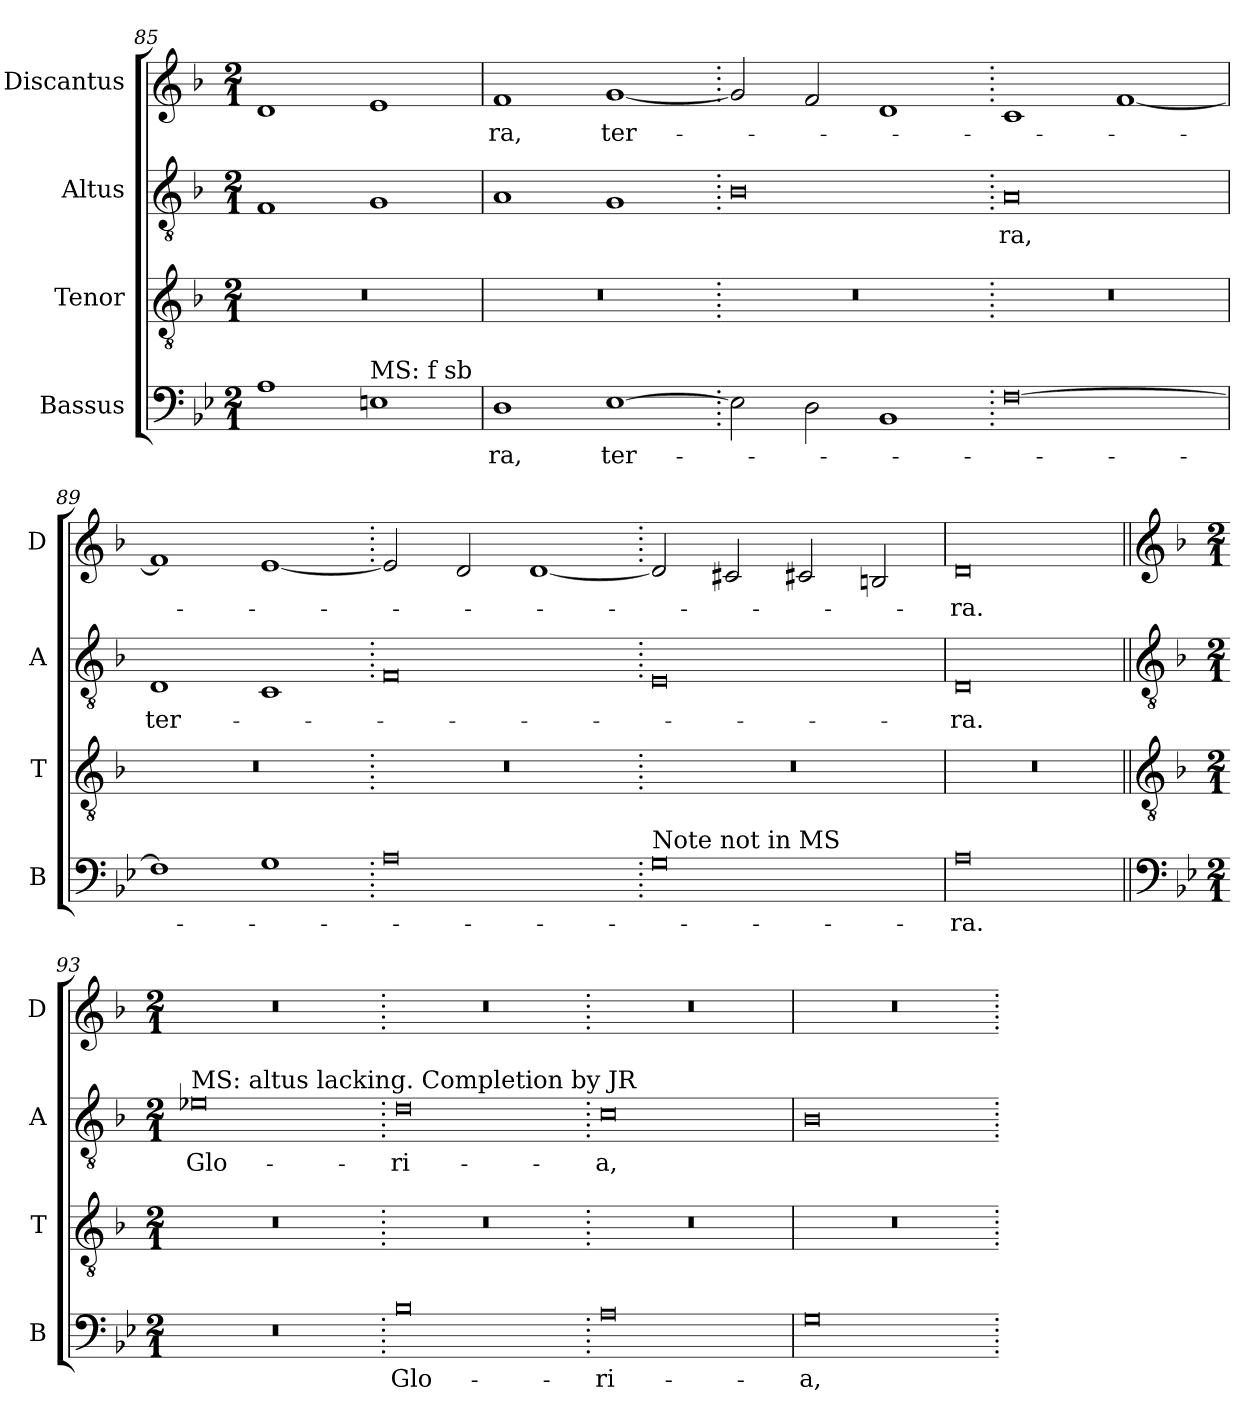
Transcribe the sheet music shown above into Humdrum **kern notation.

**kern	**text	**kern	**kern	**text	**kern	**text
*part4	*part4	*part3	*part2	*part2	*part1	*part1
*staff4	*staff4	*staff3	*staff2	*staff2	*staff1	*staff1
*I"Bassus	*	*I"Tenor	*I"Altus	*	*I"Discantus	*
*I'B	*	*I'T	*I'A	*	*I'D	*
*clefF4	*	*clefGv2	*clefGv2	*	*clefG2	*
*k[b-e-]	*	*k[b-]	*k[b-]	*	*k[b-]	*
*M2/1	*	*M2/1	*M2/1	*	*M2/1	*
=85	=85	=85	=85	=85	=85	=85
1A	.	0r	1F	.	1d	.
!LO:TX:a:t=MS&colon; f sb	!	!	!	!	!	!
1En	.	.	1G	.	1e	.
=86	=86	=86	=86	=86	=86	=86
1D	-ra,	0r	1A	.	1f	-ra,
[1E-	ter-	.	1G	.	[1g	ter-
=87.	=87.	=87.	=87.	=87.	=87.	=87.
2E-]	.	0r	0B-	.	2g]	.
2D	.	.	.	.	2f	.
1BB-	.	.	.	.	1d	.
=88.	=88.	=88.	=88.	=88.	=88.	=88.
[0F	.	0r	0A	-ra,	1c	.
.	.	.	.	.	[1f	.
=89	=89	=89	=89	=89	=89	=89
1F]	.	0r	1D	ter-	1f]	.
1G	.	.	1C	.	[1e	.
=90.	=90.	=90.	=90.	=90.	=90.	=90.
0A	.	0r	0F	.	2e]	.
.	.	.	.	.	2d	.
.	.	.	.	.	[1d	.
=91.	=91.	=91.	=91.	=91.	=91.	=91.
!LO:TX:a:t=Note not in MS	!	!	!	!	!	!
0G	.	0r	0E	.	2d]	.
.	.	.	.	.	2c#X	.
.	.	.	.	.	2c#X	.
.	.	.	.	.	2Bn	.
=92	=92	=92	=92	=92	=92	=92
0A	-ra.	0r	0D	-ra.	0d	-ra.
!!LO:LB:g=z
=93||	=93||	=93||	=93||	=93||	=93||	=93||
*clefF4	*	*clefGv2	*clefGv2	*	*clefG2	*
*k[b-e-]	*	*k[b-]	*k[b-]	*	*k[b-]	*
*M2/1	*	*M2/1	*M2/1	*	*M2/1	*
!	!	!	!LO:TX:a:t=MS&colon; altus lacking. Completion by JR	!	!	!
0r	.	0r	0e-X	Glo-	0r	.
=94.	=94.	=94.	=94.	=94.	=94.	=94.
0B-	Glo-	0r	0d	-ri-	0r	.
=95.	=95.	=95.	=95.	=95.	=95.	=95.
0A	-ri-	0r	0c	-a,	0r	.
=96	=96	=96	=96	=96	=96	=96
0G	-a,	0r	0B-	.	0r	.
=.	=.	=.	=.	=.	=.	=.
*-	*-	*-	*-	*-	*-	*-
